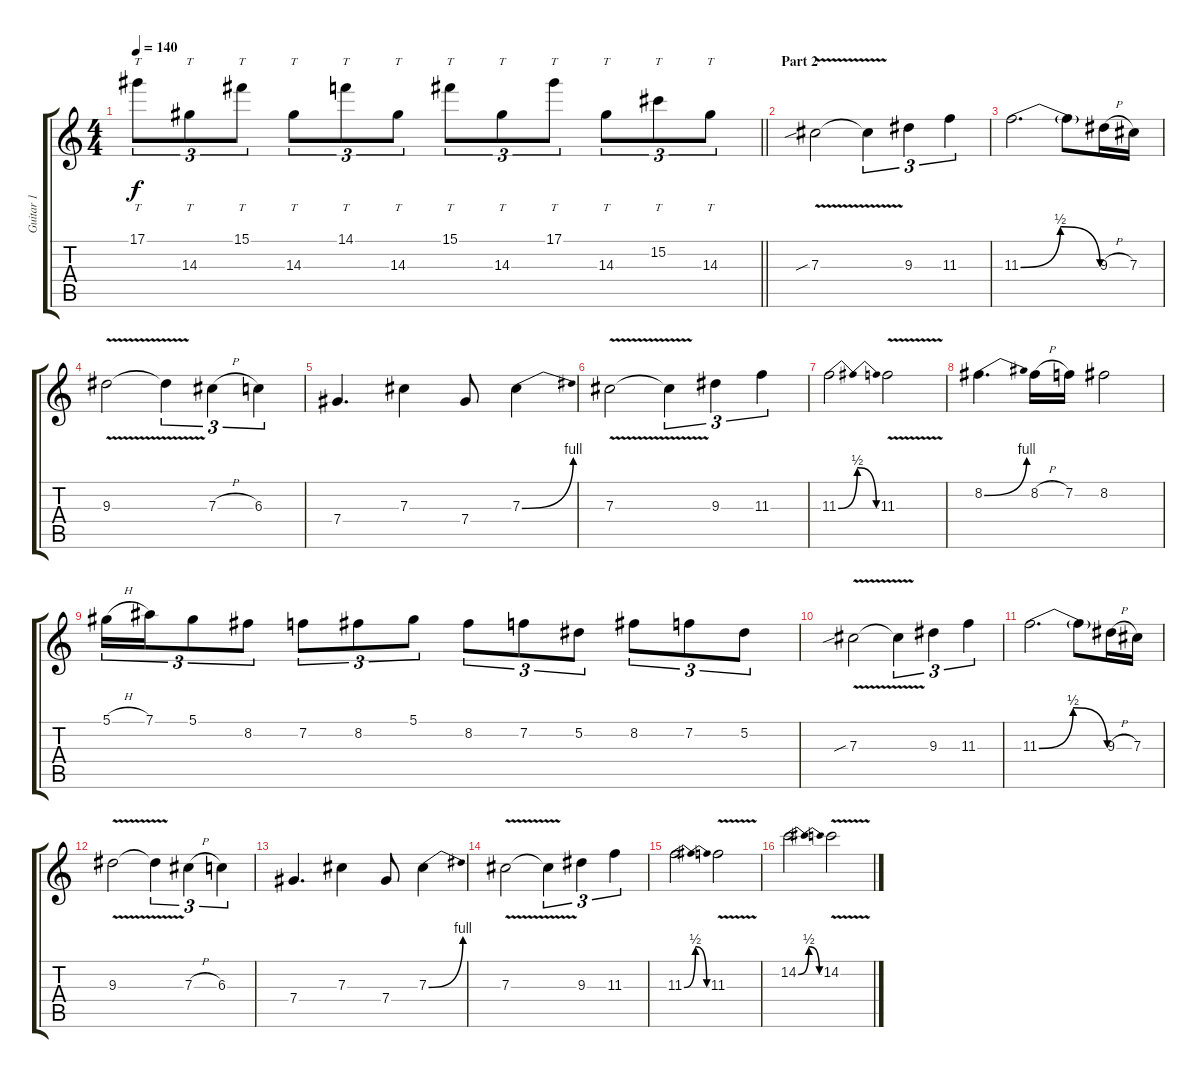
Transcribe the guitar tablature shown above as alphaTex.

\track ("Guitar 1" "Guitar 1") {instrument distortionguitar}
\staff {score tabs}
\tuning (Eb4 Bb3 Gb3 Db3 Ab2 Eb2) {hide}
\ts (4 4)
\tempo 140
\clef g2
\barLineRight lightlight
\ks c
17.1.8{tt tu (3 2) dy f} 14.3.8{tt tu (3 2)} 15.1.8{tt tu (3 2)} 14.3.8{tt tu (3 2)} 14.1.8{tt tu (3 2)} 14.3.8{tt tu (3 2)} 15.1.8{tt tu (3 2)} 14.3.8{tt tu (3 2)} 17.1.8{tt tu (3 2)} 14.3.8{tt tu (3 2)} 15.2.8{tt tu (3 2)} 14.3.8{tt tu (3 2)} |
\section ("" "Part 2")
7.3{v sib}.2 7.3{t}.4{tu (3 2)} 9.3.4{tu (3 2)} 11.3.4{tu (3 2)} |
11.3{be (bendrelease 0 0 15 2 55 2 60 0)}.2{d} 11.3{t}.8 9.3{h}.16 7.3.16 |
9.3{v}.2 9.3{t}.4{tu (3 2)} 7.3{h}.4{tu (3 2)} 6.3.4{tu (3 2)} |
7.4.4{d} 7.3.4 7.4.8 7.3{be (bend 0 0 60 4)}.4 |
7.3{v}.2 7.3{t}.4{tu (3 2)} 9.3.4{tu (3 2)} 11.3.4{tu (3 2)} |
11.3{be (bendrelease 0 0 15 2 50 2 60 0)}.2 11.3{v}.2 |
8.2{be (bend 0 0 60 4)}.4{d} 8.2{h}.16 7.2.16 8.2.2 |
5.1{h}.16{tu (3 2)} 7.1.16{tu (3 2)} 5.1.8{tu (3 2)} 8.2.8{tu (3 2)} 7.2.8{tu (3 2)} 8.2.8{tu (3 2)} 5.1.8{tu (3 2)} 8.2.8{tu (3 2)} 7.2.8{tu (3 2)} 5.2.8{tu (3 2)} 8.2.8{tu (3 2)} 7.2.8{tu (3 2)} 5.2.8{tu (3 2)} |
7.3{v sib}.2 7.3{t}.4{tu (3 2)} 9.3.4{tu (3 2)} 11.3.4{tu (3 2)} |
11.3{be (bendrelease 0 0 15 2 55 2 60 0)}.2{d} 11.3{t}.8 9.3{h}.16 7.3.16 |
9.3{v}.2 9.3{t}.4{tu (3 2)} 7.3{h}.4{tu (3 2)} 6.3.4{tu (3 2)} |
7.4.4{d} 7.3.4 7.4.8 7.3{be (bend 0 0 60 4)}.4 |
7.3{v}.2 7.3{t}.4{tu (3 2)} 9.3.4{tu (3 2)} 11.3.4{tu (3 2)} |
11.3{be (bendrelease 0 0 15 2 50 2 60 0)}.2 11.3{v}.2 |
14.2{be (bendrelease 0 0 15 2 46 2 60 0)}.2 14.2{v}.2
